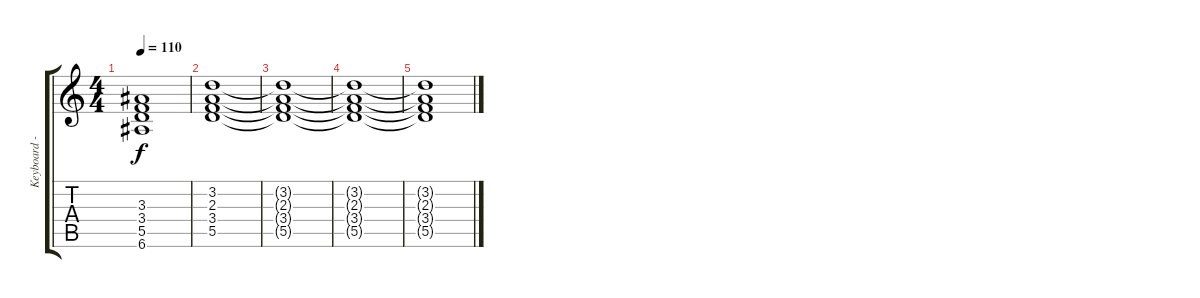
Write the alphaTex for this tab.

\track ("Keyboard - Warm Pad" "Keyboard -") {instrument pad2warm}
\staff {score tabs}
\tuning (E5 B4 G4 D4 A3 E3) {hide}
\ts (4 4)
\tempo 110
\clef g2
\ks c
(3.3 3.4 5.5 6.6).1{dy f} |
(3.2 2.3 3.4 5.5).1 |
(3.2{t} 2.3{t} 3.4{t} 5.5{t}).1 |
(3.2{t} 2.3{t} 3.4{t} 5.5{t}).1 |
(3.2{t} 2.3{t} 3.4{t} 5.5{t}).1{volume 0}
